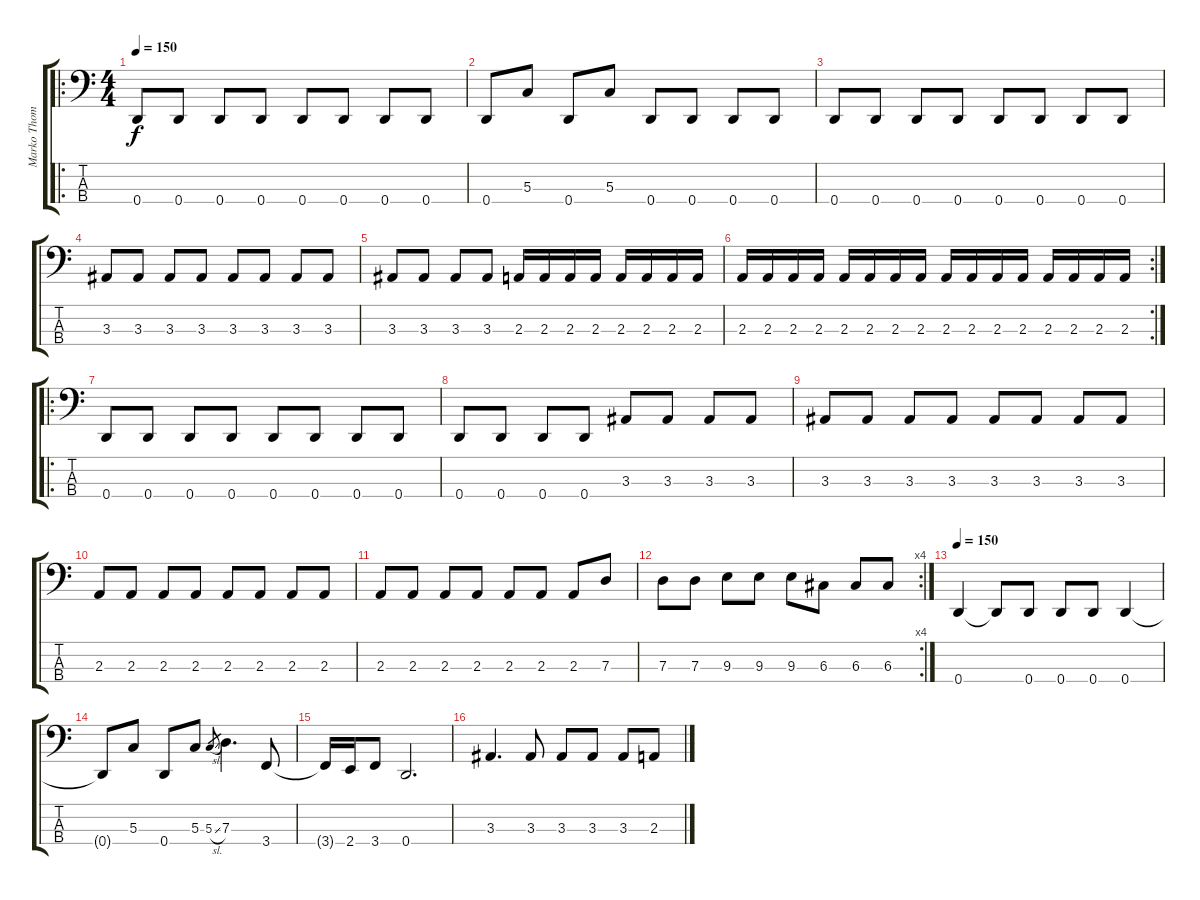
\track ("Marko Thomas" "Marko Thom") {instrument electricbassfinger}
\staff {score tabs}
\tuning (F2 C2 G1 D1) {hide}
\ro
\ts (4 4)
\tempo 150
\clef f4
\ks c
0.4.8{dy f} 0.4.8 0.4.8 0.4.8 0.4.8 0.4.8 0.4.8 0.4.8 |
0.4.8 5.3.8 0.4.8 5.3.8 0.4.8 0.4.8 0.4.8 0.4.8 |
0.4.8 0.4.8 0.4.8 0.4.8 0.4.8 0.4.8 0.4.8 0.4.8 |
3.3.8 3.3.8 3.3.8 3.3.8 3.3.8 3.3.8 3.3.8 3.3.8 |
3.3.8 3.3.8 3.3.8 3.3.8 2.3.16 2.3.16 2.3.16 2.3.16 2.3.16 2.3.16 2.3.16 2.3.16 |
\rc 2
2.3.16 2.3.16 2.3.16 2.3.16 2.3.16 2.3.16 2.3.16 2.3.16 2.3.16 2.3.16 2.3.16 2.3.16 2.3.16 2.3.16 2.3.16 2.3.16 |
\ro
0.4.8 0.4.8 0.4.8 0.4.8 0.4.8 0.4.8 0.4.8 0.4.8 |
0.4.8 0.4.8 0.4.8 0.4.8 3.3.8 3.3.8 3.3.8 3.3.8 |
3.3.8 3.3.8 3.3.8 3.3.8 3.3.8 3.3.8 3.3.8 3.3.8 |
2.3.8 2.3.8 2.3.8 2.3.8 2.3.8 2.3.8 2.3.8 2.3.8 |
2.3.8 2.3.8 2.3.8 2.3.8 2.3.8 2.3.8 2.3.8 7.3.8 |
\rc 4
7.3.8 7.3.8 9.3.8 9.3.8 9.3.8 6.3.8 6.3.8 6.3.8 |
\tempo 150
0.4.4 0.4{t}.8 0.4.8 0.4.8 0.4.8 0.4.4 |
0.4{t}.8 5.3.8 0.4.8 5.3.8 5.3{sl}.8{gr} 7.3.4{d} 3.4.8 |
3.4{t}.16 2.4.16 3.4.8 0.4.2{d} |
3.3.4{d} 3.3.8 3.3.8 3.3.8 3.3.8 2.3.8
